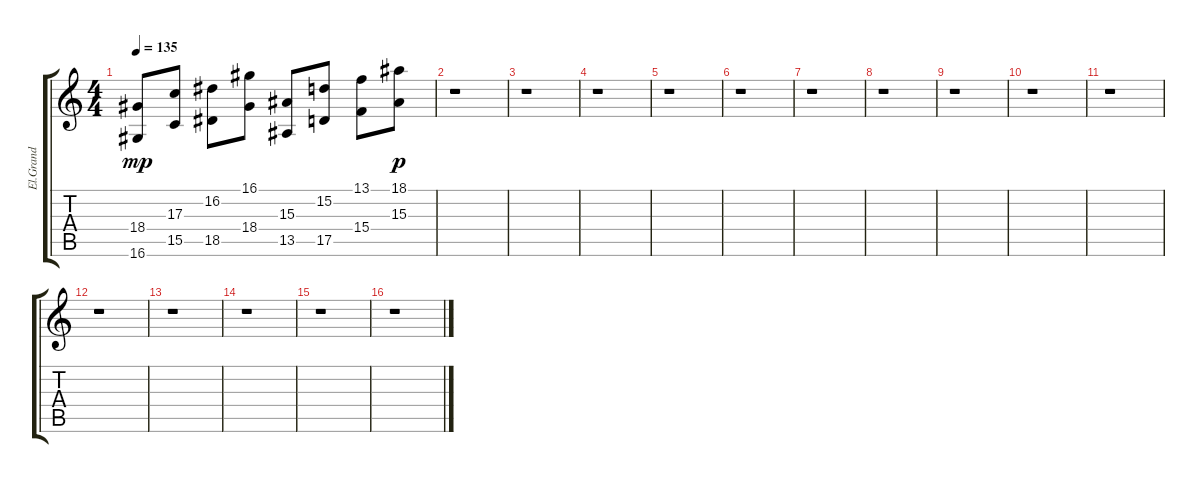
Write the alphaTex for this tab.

\track ("El.Grand" "El.Grand") {instrument electricgrandpiano}
\staff {score tabs}
\tuning (E4 B3 G3 D3 A2 E2) {hide}
\ts (4 4)
\tempo 135
\clef g2
\ks c
(18.4 16.6).8{dy mp} (17.3 15.5).8 (16.2 18.5).8 (16.1 18.4).8 (15.3 13.5).8 (15.2 17.5).8 (13.1 15.4).8 (18.1 15.3).8{dy p} |
r.1 |
r.1 |
r.1 |
r.1 |
r.1 |
r.1 |
r.1 |
r.1 |
r.1 |
r.1 |
r.1 |
r.1 |
r.1 |
r.1 |
r.1
